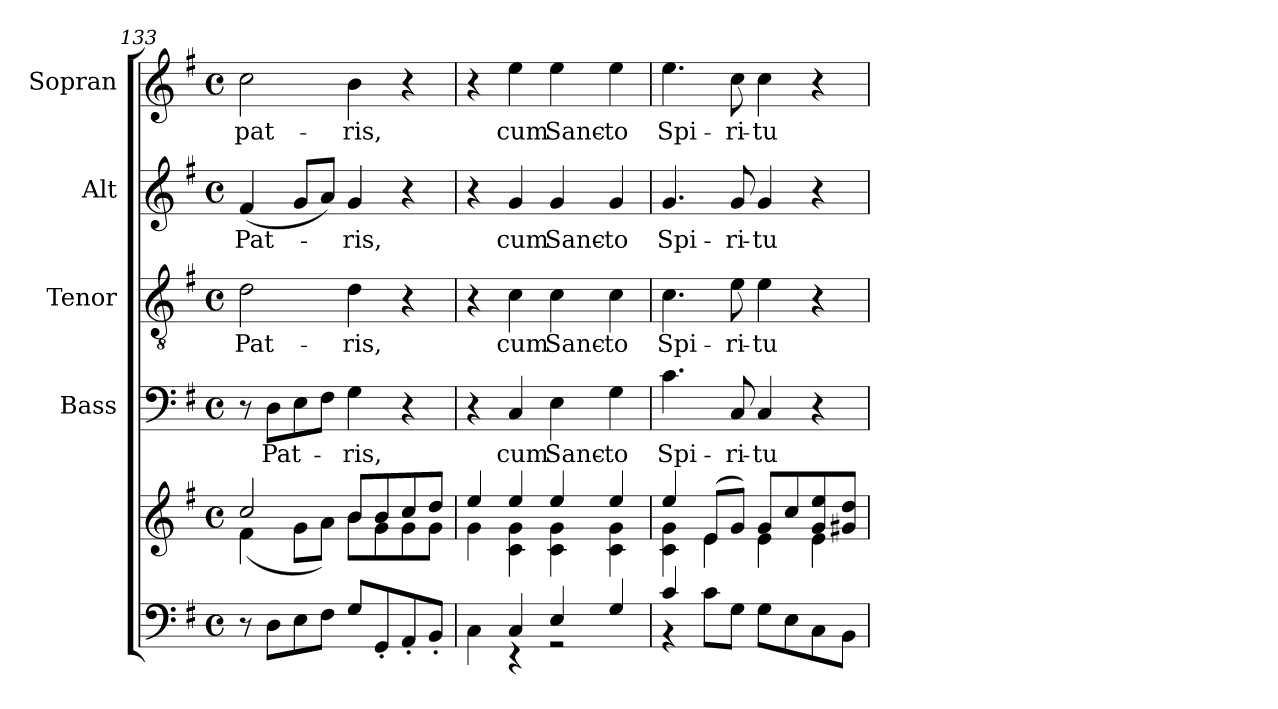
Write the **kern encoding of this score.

**kern	**kern	**kern	**text	**kern	**text	**kern	**text	**kern	**text
*part5	*part5	*part4	*part4	*part3	*part3	*part2	*part2	*part1	*part1
*staff6	*staff5	*staff4	*staff4	*staff3	*staff3	*staff2	*staff2	*staff1	*staff1
*	*	*I"Bass	*	*I"Tenor	*	*I"Alt	*	*I"Sopran	*
*	*	*I'B.	*	*I'T.	*	*I'A.	*	*I'S.	*
*clefF4	*clefG2	*clefF4	*	*clefGv2	*	*clefG2	*	*clefG2	*
*k[f#]	*k[f#]	*k[f#]	*	*k[f#]	*	*k[f#]	*	*k[f#]	*
*G:	*G:	*G:	*	*G:	*	*G:	*	*G:	*
*M4/4	*M4/4	*M4/4	*	*M4/4	*	*M4/4	*	*M4/4	*
*met(c)	*met(c)	*met(c)	*	*met(c)	*	*met(c)	*	*met(c)	*
=133	=133	=133	=133	=133	=133	=133	=133	=133	=133
*	*^	*	*	*	*	*	*	*	*
!	!	!	!	!	!	!LO:LY:b	!	!LO:LY:b	!	!LO:LY:b
8r	2cc/	(>4f#\	8r	.	2d\	Pat-	(<4f#/	Pat-	2cc\	pat-
!	!	!	!	!LO:LY:b	!	!	!	!	!	!
8D\L	.	.	8D\L	Pat-	.	.	.	.	.	.
8E\	.	8g\L	8E\	.	.	.	8g/L	.	.	.
8F#\J	.	8a\J)	8F#\J	.	.	.	8a/J)	.	.	.
!	!	!	!	!LO:LY:b	!	!LO:LY:b	!	!LO:LY:b	!	!LO:LY:b
8G/L	8b/L	8b\L	4G\	-ris,	4d\	-ris,	4g/	-ris,	4b\	-ris,
8GG'</	8b/	8g\	.	.	.	.	.	.	.	.
8AA'</	8cc/	8g\	4r	.	4r	.	4r	.	4r	.
8BB'</J	8dd/J	8g\J	.	.	.	.	.	.	.	.
=134	=134	=134	=134	=134	=134	=134	=134	=134	=134	=134
*^	*	*	*	*	*	*	*	*	*	*
4ryy	4C\	4ee/	4g\	4r	.	4r	.	4r	.	4r	.
!	!	!	!	!	!LO:LY:b	!	!LO:LY:b	!	!LO:LY:b	!	!LO:LY:b
4C!/	4rEE	4ee!/	4c!\ 4g!\	4C/	cum	4c\	cum	4g/	cum	4ee\	cum
!	!	!	!	!	!LO:LY:b	!	!LO:LY:b	!	!LO:LY:b	!	!LO:LY:b
4E!/	2rGG	4ee!/	4c!\ 4g!\	4E\	Sanc-	4c\	Sanc-	4g/	Sanc-	4ee\	Sanc-
!	!	!	!	!	!LO:LY:b	!	!LO:LY:b	!	!LO:LY:b	!	!LO:LY:b
4G!/	.	4ee!/	4c!\ 4g!\	4G\	-to	4c\	-to	4g/	-to	4ee\	-to
!!LO:LB:g=z
=135	=135	=135	=135	=135	=135	=135	=135	=135	=135	=135	=135
!	!	!	!	!	!LO:LY:b	!	!LO:LY:b	!	!LO:LY:b	!	!LO:LY:b
4c!/	4r	4ee!/	4c!\ 4g!\	4.c\	Spi-	4.c\	Spi-	4.g/	Spi-	4.ee\	Spi-
4ryy	8c\L	(<8e/L	4e\	.	.	.	.	.	.	.	.
!	!	!	!	!	!LO:LY:b	!	!LO:LY:b	!	!LO:LY:b	!	!LO:LY:b
.	8G\J	8g/J)	.	8C/	-ri-	8e\	-ri-	8g/	-ri-	8cc\	-ri-
!	!	!	!	!	!LO:LY:b	!	!LO:LY:b	!	!LO:LY:b	!	!LO:LY:b
2ryy	8G\L	8g/L	4e\	4C/	-tu	4e\	-tu	4g/	-tu	4cc\	-tu
.	8E\	8cc/	.	.	.	.	.	.	.	.	.
.	8C\	8g/ 8ee/	4e\	4r	.	4r	.	4r	.	4r	.
.	8BB\J	8g#X/ 8dd/J	.	.	.	.	.	.	.	.	.
*v	*v	*	*	*	*	*	*	*	*	*	*
*	*v	*v	*	*	*	*	*	*	*	*
=	=	=	=	=	=	=	=	=	=
*-	*-	*-	*-	*-	*-	*-	*-	*-	*-
